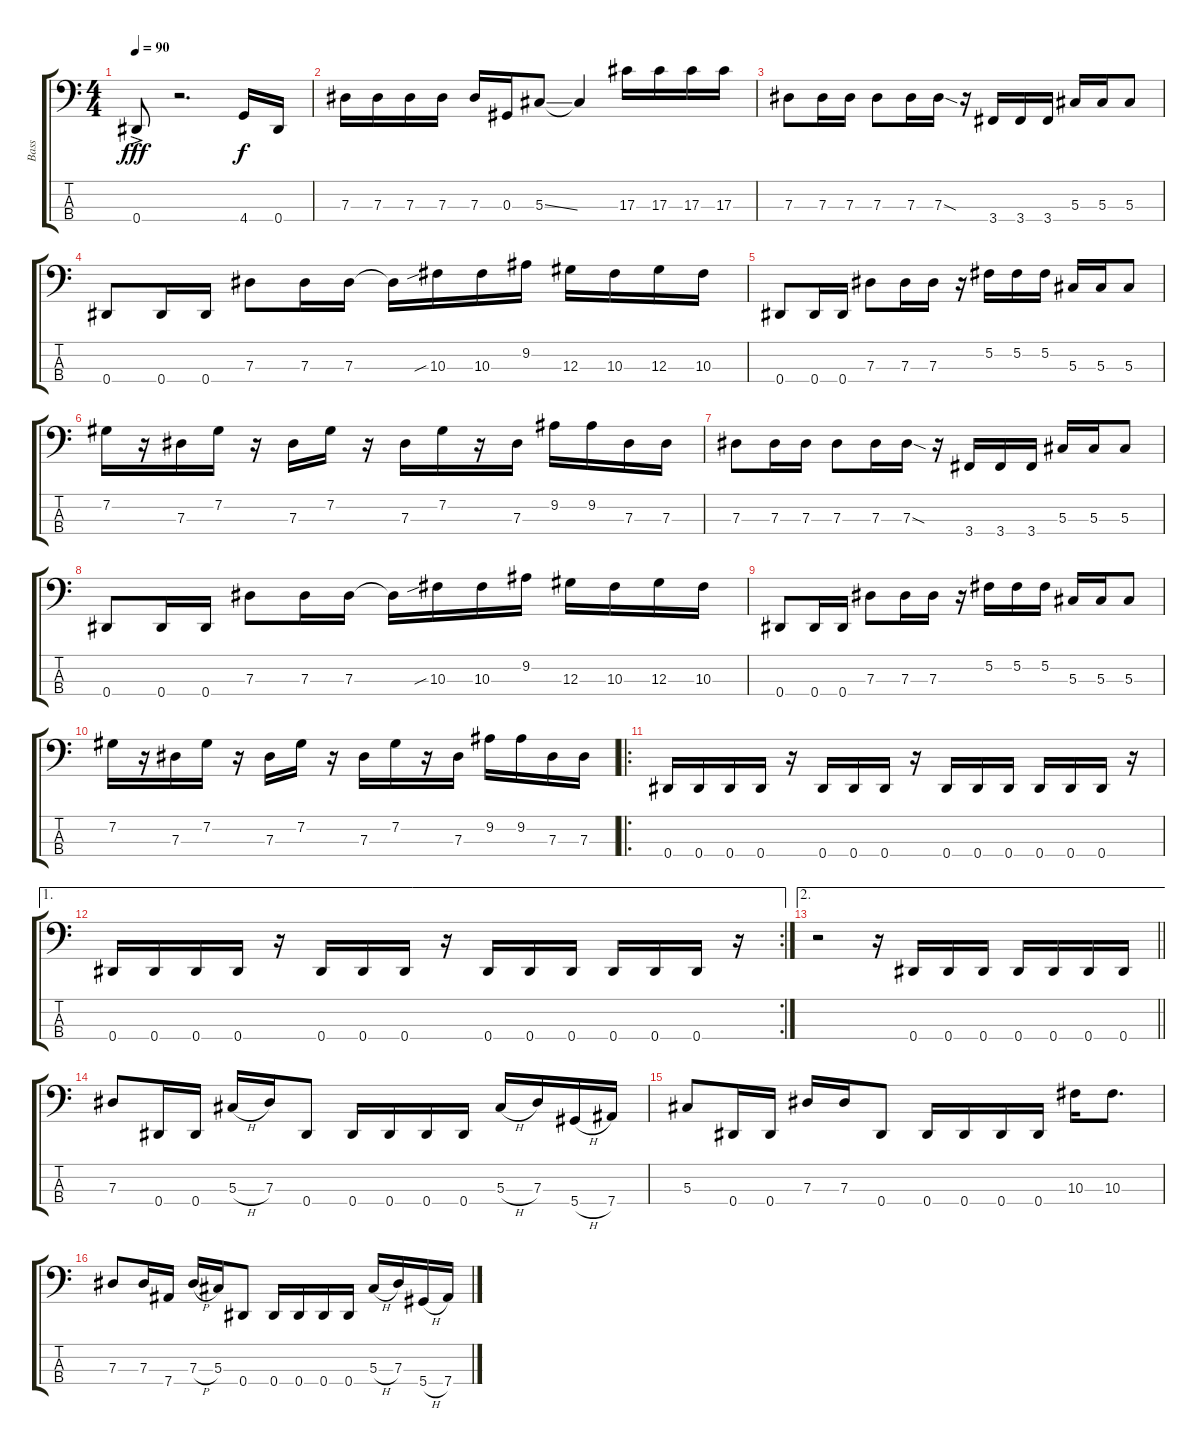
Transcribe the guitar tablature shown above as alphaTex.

\track ("Bass" "Bass") {instrument electricbasspick}
\staff {score tabs}
\tuning (Gb2 Db2 Ab1 Eb1) {hide}
\ts (4 4)
\tempo 90
\clef f4
\ks c
0.4{ac}.8{dy fff} r.2{d} 4.4.16{dy f} 0.4.16 |
7.3.16 7.3.16 7.3.16 7.3.16 7.3.16 0.3.16 5.3{ss}.8 5.3{t}.4 17.3.16 17.3.16 17.3.16 17.3.16 |
7.3.8 7.3.16 7.3.16 7.3.8 7.3.16 7.3{sod}.16 r.16 3.4.16 3.4.16 3.4.16 5.3.16 5.3.16 5.3.8 |
0.4.8 0.4.16 0.4.16 7.3.8 7.3.16 7.3.16 7.3{t}.16 10.3{sib}.16 10.3.16 9.2.16 12.3.16 10.3.16 12.3.16 10.3.16 |
0.4.8 0.4.16 0.4.16 7.3.8 7.3.16 7.3.16 r.16 5.2.16 5.2.16 5.2.16 5.3.16 5.3.16 5.3.8 |
7.2.16 r.16 7.3.16 7.2.16 r.16 7.3.16 7.2.16 r.16 7.3.16 7.2.16 r.16 7.3.16 9.2.16 9.2.16 7.3.16 7.3.16 |
7.3.8 7.3.16 7.3.16 7.3.8 7.3.16 7.3{sod}.16 r.16 3.4.16 3.4.16 3.4.16 5.3.16 5.3.16 5.3.8 |
0.4.8 0.4.16 0.4.16 7.3.8 7.3.16 7.3.16 7.3{t}.16 10.3{sib}.16 10.3.16 9.2.16 12.3.16 10.3.16 12.3.16 10.3.16 |
0.4.8 0.4.16 0.4.16 7.3.8 7.3.16 7.3.16 r.16 5.2.16 5.2.16 5.2.16 5.3.16 5.3.16 5.3.8 |
7.2.16 r.16 7.3.16 7.2.16 r.16 7.3.16 7.2.16 r.16 7.3.16 7.2.16 r.16 7.3.16 9.2.16 9.2.16 7.3.16 7.3.16 |
\ro
0.4.16 0.4.16 0.4.16 0.4.16 r.16 0.4.16 0.4.16 0.4.16 r.16 0.4.16 0.4.16 0.4.16 0.4.16 0.4.16 0.4.16 r.16 |
\ae 1
\rc 2
0.4.16 0.4.16 0.4.16 0.4.16 r.16 0.4.16 0.4.16 0.4.16 r.16 0.4.16 0.4.16 0.4.16 0.4.16 0.4.16 0.4.16 r.16 |
\ae 2
\barLineRight lightlight
r.2 r.16 0.4.16 0.4.16 0.4.16 0.4.16 0.4.16 0.4.16 0.4.16 |
7.3.8 0.4.16 0.4.16 5.3{h}.16 7.3.16 0.4.8 0.4.16 0.4.16 0.4.16 0.4.16 5.3{h}.16 7.3.16 5.4{h}.16 7.4.16 |
5.3.8 0.4.16 0.4.16 7.3.16 7.3.16 0.4.8 0.4.16 0.4.16 0.4.16 0.4.16 10.3.16 10.3.8{d} |
7.3.8 7.3.16 7.4.16 7.3{h}.16 5.3.16 0.4.8 0.4.16 0.4.16 0.4.16 0.4.16 5.3{h}.16 7.3.16 5.4{h}.16 7.4.16
